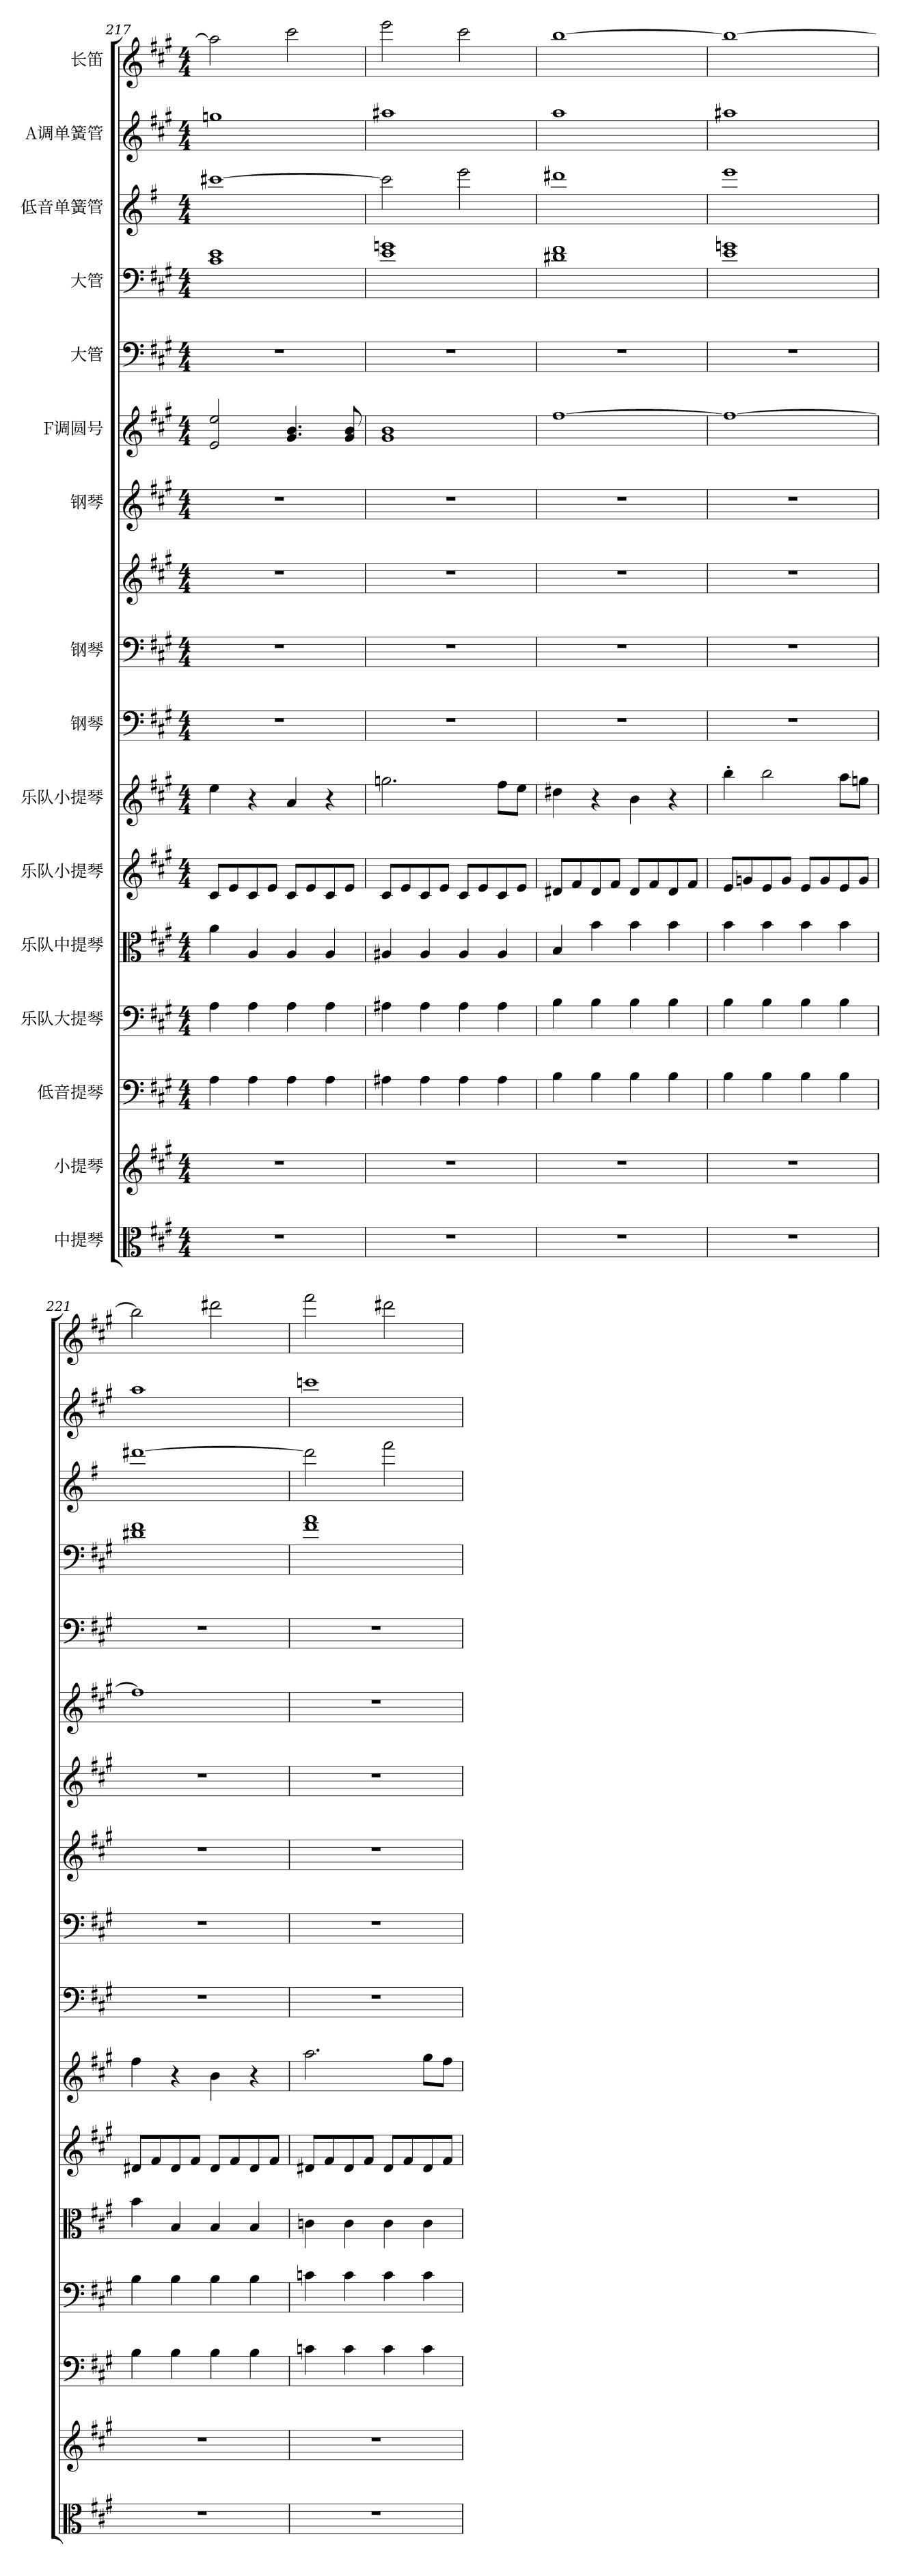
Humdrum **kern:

**kern	**kern	**kern	**kern	**kern	**kern	**kern	**kern	**kern	**kern	**kern	**kern	**kern	**kern	**kern	**kern	**kern
*part16	*part15	*part14	*part13	*part12	*part11	*part10	*part9	*part8	*part8	*part7	*part6	*part5	*part4	*part3	*part2	*part1
*staff17	*staff16	*staff15	*staff14	*staff13	*staff12	*staff11	*staff10	*staff9	*staff8	*staff7	*staff6	*staff5	*staff4	*staff3	*staff2	*staff1
*I"中提琴	*I"小提琴	*I"低音提琴	*I"乐队大提琴	*I"乐队中提琴	*I"乐队小提琴	*I"乐队小提琴	*I"钢琴	*I"钢琴	*	*I"钢琴	*I"F调圆号	*I"大管	*I"大管	*I"低音单簧管	*I"A调单簧管	*I"长笛
!!LO:PB:g=z
*clefC3	*clefG2	*clefF4	*clefF4	*clefC3	*clefG2	*clefG2	*clefF4	*clefF4	*clefG2	*clefG2	*clefG2	*clefF4	*clefF4	*clefG2	*clefG2	*clefG2
*	*	*ITrd7c12	*	*	*	*	*	*	*	*	*ITrd4c7	*	*	*ITrd8c14	*ITrd2c3	*
*k[f#c#g#]	*k[f#c#g#]	*k[f#c#g#]	*k[f#c#g#]	*k[f#c#g#]	*k[f#c#g#]	*k[f#c#g#]	*k[f#c#g#]	*k[f#c#g#]	*k[f#c#g#]	*k[f#c#g#]	*k[f#c#]	*k[f#c#g#]	*k[f#c#g#]	*k[f#]	*k[f#c#g#d#a#e#]	*k[f#c#g#]
*M4/4	*M4/4	*M4/4	*M4/4	*M4/4	*M4/4	*M4/4	*M4/4	*M4/4	*M4/4	*M4/4	*M4/4	*M4/4	*M4/4	*M4/4	*M4/4	*M4/4
=217	=217	=217	=217	=217	=217	=217	=217	=217	=217	=217	=217	=217	=217	=217	=217	=217
1r	1r	4AA\	4A\	4a\	8c#/L	4ee\	1r	1r	1r	1r	2A/ 2a/	1r	1c# 1e	[1cc#X	1een	2aa\]
.	.	.	.	.	8e/	.	.	.	.	.	.	.	.	.	.	.
.	.	4AA\	4A\	4A/	8c#/	4r	.	.	.	.	.	.	.	.	.	.
.	.	.	.	.	8e/J	.	.	.	.	.	.	.	.	.	.	.
.	.	4AA\	4A\	4A/	8c#/L	4a/	.	.	.	.	4.c#/ 4.e/	.	.	.	.	2ccc#\
.	.	.	.	.	8e/	.	.	.	.	.	.	.	.	.	.	.
.	.	4AA\	4A\	4A/	8c#/	4r	.	.	.	.	.	.	.	.	.	.
.	.	.	.	.	8e/J	.	.	.	.	.	8c#/ 8e/	.	.	.	.	.
=218	=218	=218	=218	=218	=218	=218	=218	=218	=218	=218	=218	=218	=218	=218	=218	=218
1r	1r	4AA#X\	4A#X\	4A#X/	8c#/L	2.ggn\	1r	1r	1r	1r	1c# 1e	1r	1e 1gn	2cc#\]	1ff##X	2eee\
.	.	.	.	.	8e/	.	.	.	.	.	.	.	.	.	.	.
.	.	4AA#\	4A#\	4A#/	8c#/	.	.	.	.	.	.	.	.	.	.	.
.	.	.	.	.	8e/J	.	.	.	.	.	.	.	.	.	.	.
.	.	4AA#\	4A#\	4A#/	8c#/L	.	.	.	.	.	.	.	.	2ee\	.	2ccc#\
.	.	.	.	.	8e/	.	.	.	.	.	.	.	.	.	.	.
.	.	4AA#\	4A#\	4A#/	8c#/	8ff#\L	.	.	.	.	.	.	.	.	.	.
.	.	.	.	.	8e/J	8ee\J	.	.	.	.	.	.	.	.	.	.
=219	=219	=219	=219	=219	=219	=219	=219	=219	=219	=219	=219	=219	=219	=219	=219	=219
1r	1r	4BB\	4B\	4B/	8d#X/L	4dd#X\	1r	1r	1r	1r	[1b	1r	1d#X 1f#	1dd#X	1ff#	[1bb
.	.	.	.	.	8f#/	.	.	.	.	.	.	.	.	.	.	.
.	.	4BB\	4B\	4b\	8d#/	4r	.	.	.	.	.	.	.	.	.	.
.	.	.	.	.	8f#/J	.	.	.	.	.	.	.	.	.	.	.
.	.	4BB\	4B\	4b\	8d#/L	4b\	.	.	.	.	.	.	.	.	.	.
.	.	.	.	.	8f#/	.	.	.	.	.	.	.	.	.	.	.
.	.	4BB\	4B\	4b\	8d#/	4r	.	.	.	.	.	.	.	.	.	.
.	.	.	.	.	8f#/J	.	.	.	.	.	.	.	.	.	.	.
=220	=220	=220	=220	=220	=220	=220	=220	=220	=220	=220	=220	=220	=220	=220	=220	=220
1r	1r	4BB\	4B\	4b\	8e/L	4bb'\	1r	1r	1r	1r	1b_	1r	1e 1gn	1ee	1ff##X	1bb_
.	.	.	.	.	8gn/	.	.	.	.	.	.	.	.	.	.	.
.	.	4BB\	4B\	4b\	8e/	2bb\	.	.	.	.	.	.	.	.	.	.
.	.	.	.	.	8g/J	.	.	.	.	.	.	.	.	.	.	.
.	.	4BB\	4B\	4b\	8e/L	.	.	.	.	.	.	.	.	.	.	.
.	.	.	.	.	8g/	.	.	.	.	.	.	.	.	.	.	.
.	.	4BB\	4B\	4b\	8e/	8aa\L	.	.	.	.	.	.	.	.	.	.
.	.	.	.	.	8g/J	8ggn\J	.	.	.	.	.	.	.	.	.	.
!!LO:PB:g=z
=221	=221	=221	=221	=221	=221	=221	=221	=221	=221	=221	=221	=221	=221	=221	=221	=221
1r	1r	4BB\	4B\	4b\	8d#X/L	4ff#\	1r	1r	1r	1r	1b]	1r	1d#X 1f#	[1dd#X	1ff#	2bb\]
.	.	.	.	.	8f#/	.	.	.	.	.	.	.	.	.	.	.
.	.	4BB\	4B\	4B/	8d#/	4r	.	.	.	.	.	.	.	.	.	.
.	.	.	.	.	8f#/J	.	.	.	.	.	.	.	.	.	.	.
.	.	4BB\	4B\	4B/	8d#/L	4b\	.	.	.	.	.	.	.	.	.	2ddd#X\
.	.	.	.	.	8f#/	.	.	.	.	.	.	.	.	.	.	.
.	.	4BB\	4B\	4B/	8d#/	4r	.	.	.	.	.	.	.	.	.	.
.	.	.	.	.	8f#/J	.	.	.	.	.	.	.	.	.	.	.
=222	=222	=222	=222	=222	=222	=222	=222	=222	=222	=222	=222	=222	=222	=222	=222	=222
1r	1r	4Cn\	4cn\	4cn\	8d#X/L	2.aa\	1r	1r	1r	1r	1r	1r	1f# 1a	2dd#\]	1aan	2fff#\
.	.	.	.	.	8f#/	.	.	.	.	.	.	.	.	.	.	.
.	.	4C\	4c\	4c\	8d#/	.	.	.	.	.	.	.	.	.	.	.
.	.	.	.	.	8f#/J	.	.	.	.	.	.	.	.	.	.	.
.	.	4C\	4c\	4c\	8d#/L	.	.	.	.	.	.	.	.	2ff#\	.	2ddd#X\
.	.	.	.	.	8f#/	.	.	.	.	.	.	.	.	.	.	.
.	.	4C\	4c\	4c\	8d#/	8gg#\L	.	.	.	.	.	.	.	.	.	.
.	.	.	.	.	8f#/J	8ff#\J	.	.	.	.	.	.	.	.	.	.
=	=	=	=	=	=	=	=	=	=	=	=	=	=	=	=	=
*-	*-	*-	*-	*-	*-	*-	*-	*-	*-	*-	*-	*-	*-	*-	*-	*-
